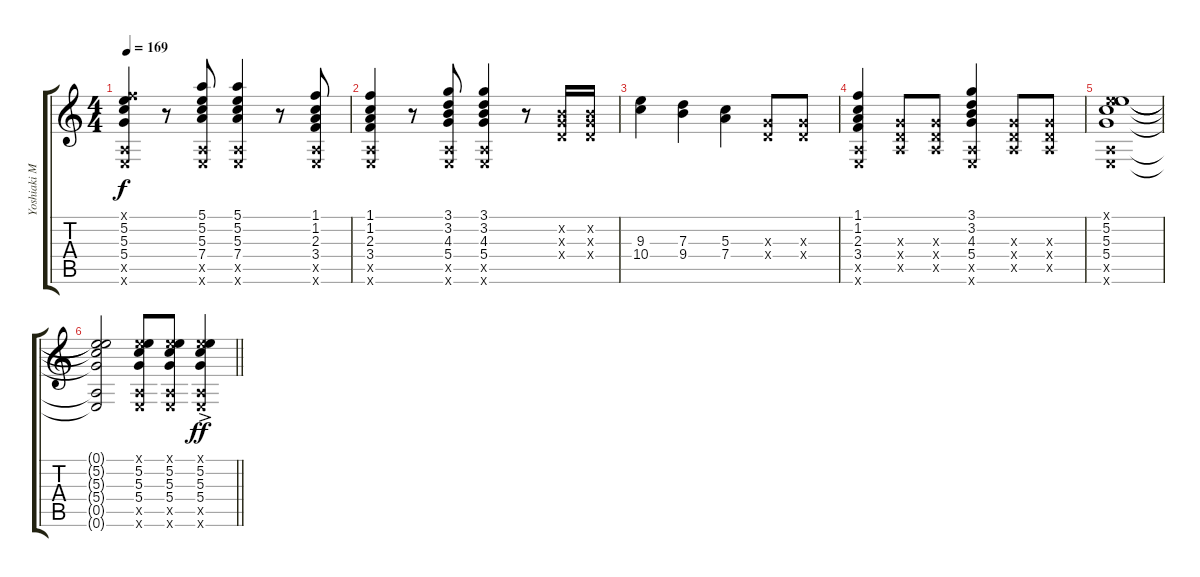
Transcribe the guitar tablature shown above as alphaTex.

\track ("Yoshiaki Manabe guitar2" "Yoshiaki M") {instrument overdrivenguitar}
\staff {score tabs}
\tuning (E4 B3 G3 D3 A2 E2) {hide}
\ts (4 4)
\tempo 169
\clef g2
\ks c
(1.1{x} 5.2 5.3 5.4 0.5{x} 0.6{x}).4{dy f} r.8 (5.1 5.2 5.3 7.4 0.5{x} 0.6{x}).8 (5.1 5.2 5.3 7.4 0.5{x} 0.6{x}).4 r.8 (1.1 1.2 2.3 3.4 0.5{x} 0.6{x}).8 |
(1.1 1.2 2.3 3.4 0.5{x} 0.6{x}).4 r.8 (3.1 3.2 4.3 5.4 0.5{x} 0.6{x}).8 (3.1 3.2 4.3 5.4 0.5{x} 0.6{x}).4 r.8 (0.2{x} 0.3{x} 0.4{x}).16 (0.2{x} 0.3{x} 0.4{x}).16 |
(9.3 10.4).4 (7.3 9.4).4 (5.3 7.4).4 (0.3{x} 0.4{x}).8 (0.3{x} 0.4{x}).8 |
(1.1 1.2 2.3 3.4 0.5{x} 0.6{x}).4 (0.3{x} 0.4{x} 0.5{x}).8 (0.3{x} 0.4{x} 0.5{x}).8 (3.1 3.2 4.3 5.4 0.5{x} 0.6{x}).4 (0.3{x} 0.4{x} 0.5{x}).8 (0.3{x} 0.4{x} 0.5{x}).8 |
(0.1{x} 5.2 5.3 5.4 0.5{x} 0.6{x}).1 |
\barLineRight lightlight
(0.1{t} 5.2{t} 5.3{t} 5.4{t} 0.5{t} 0.6{t}).2 (0.1{x} 5.2 5.3 5.4 0.5{x} 0.6{x}).8 (0.1{x} 5.2 5.3 5.4 0.5{x} 0.6{x}).8 (0.1{x} 5.2{ac} 5.3 5.4 0.5{x} 0.6{x}).4{dy ff}
